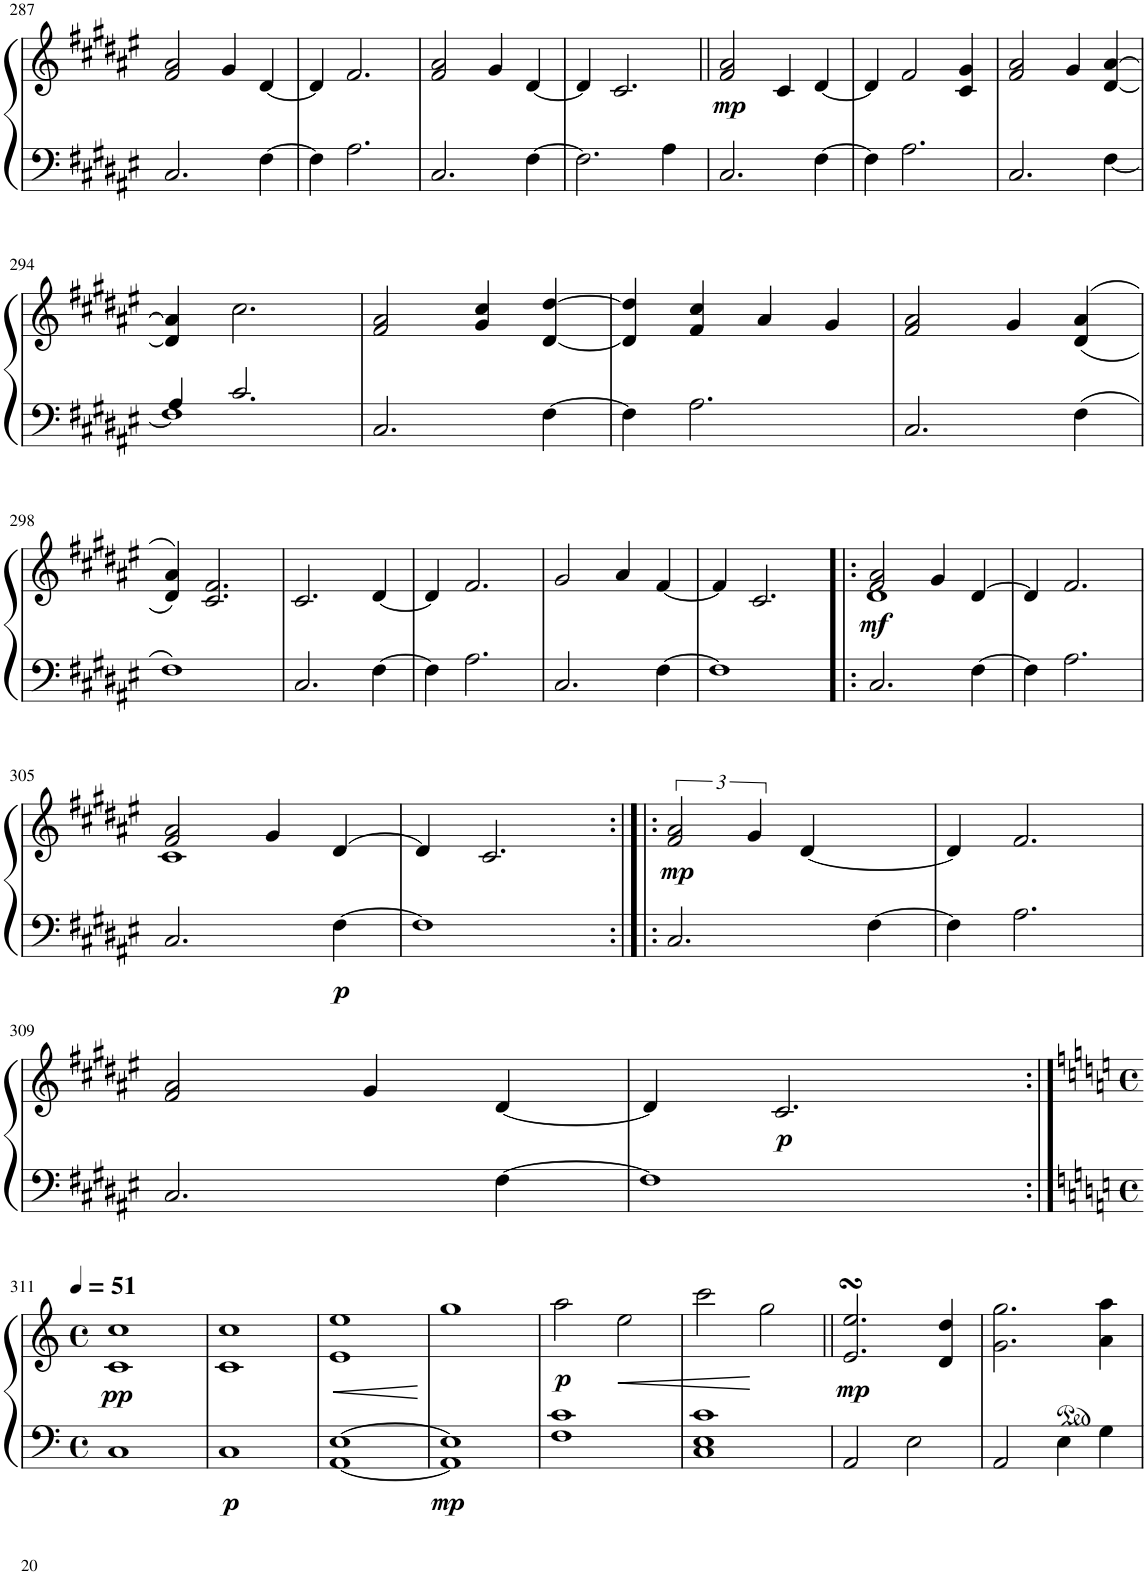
**kern	**kern	**dynam
*part1	*part1	*part1
*staff2	*staff1	*staff1/2
*I"Piano	*	*
*I'Pno	*	*
!!LO:PB:g=z
*clefF4	*clefG2	*
*k[f#c#g#d#a#e#]	*k[f#c#g#d#a#e#]	*
*M4/4	*M4/4	*
=287	=287	=287
2.C#/	2f#/ 2a#/	.
.	4g#/	.
[>4F#\	[<4d#/	.
=288	=288	=288
4F#\]	4d#/]	.
2.A#\	2.f#/	.
=289	=289	=289
2.C#/	2f#/ 2a#/	.
.	4g#/	.
[>4F#\	[<4d#/	.
=290	=290	=290
2.F#\]	4d#/]	.
.	2.c#/	.
4A#\	.	.
=291||	=291||	=291||
!	!	!LO:DY:b
2.C#/	2f#/ 2a#/	mp
.	4c#/	.
[>4F#\	[<4d#/	.
=292	=292	=292
4F#\]	4d#/]	.
2.A#\	2f#/	.
.	4c#/ 4g#/	.
=293	=293	=293
2.C#/	2f#/ 2a#/	.
.	4g#/	.
[<4F#\	[<4d#/ [>4a#/	.
!!LO:LB:g=z
=294	=294	=294
*^	*	*
1F#]	4A#/	4d#/] 4a#/]	.
.	2.c#/	2.cc#\	.
*v	*v	*	*
=295	=295	=295
2.C#/	2f#/ 2a#/	.
.	4g#/ 4cc#/	.
[>4F#\	[<4d#/ [>4dd#/	.
=296	=296	=296
4F#\]	4d#/] 4dd#/]	.
2.A#\	4f#/ 4cc#/	.
.	4a#/	.
.	4g#/	.
=297	=297	=297
2.C#/	2f#/ 2a#/	.
.	4g#/	.
4F#\	(<(>4d#/ 4a#/	.
!!LO:LB:g=z
=298	=298	=298
1F#	4d#/ 4a#/))	.
.	2.c#/ 2.f#/	.
=299	=299	=299
2.C#/	2.c#/	.
[>4F#\	[<4d#/	.
=300	=300	=300
4F#\]	4d#/]	.
2.A#\	2.f#/	.
=301	=301	=301
2.C#/	2g#/	.
.	4a#/	.
[>4F#\	[<4f#/	.
=302	=302	=302
1F#]	4f#/]	.
.	2.c#/	.
=303!|:	=303!|:	=303!|:
*	*^	*
!	!	!	!LO:DY:b
2.C#/	2f#/ 2a#/	1d#	mf
.	4g#/	.	.
[>4F#\	[>4d#/	.	.
*	*v	*v	*
=304	=304	=304
4F#\]	4d#/]	.
2.A#\	2.f#/	.
!!LO:LB:g=z
=305	=305	=305
*	*^	*
2.C#/	2f#/ 2a#/	1c#	.
.	4g#/	.	.
!	!	!	!LO:DY:b=2
[>4F#\	[>4d#/	.	p
*	*v	*v	*
=306	=306	=306
1F#]	4d#/]	.
.	2.c#/	.
=307:|!|:	=307:|!|:	=307:|!|:
!	!	!LO:DY:b
2.C#/	3f#/ 3a#/	mp
.	6g#/	.
.	[<4d#/	.
[>4F#\	4ryy	.
=308	=308	=308
4F#\]	4d#/]	.
2.A#\	2.f#/	.
!!LO:LB:g=z
=309	=309	=309
2.C#/	2f#/ 2a#/	.
.	4g#/	.
[>4F#\	[<4d#/	.
=310	=310	=310
1F#]	4d#/]	.
!	!	!LO:DY:b
.	2.c#/	p
!!LO:LB:g=z
=311:|!	=311:|!	=311:|!
*k[]	*k[]	*
*M4/4	*M4/4	*
*met(c)	*met(c)	*
*	*MM51	*
*	*^	*
!	!	!	!LO:DY:b
1C	1cc	1c	pp
=312	=312	=312	=312
!	!	!	!LO:DY:b=2
1C	1cc	1c	p
=313	=313	=313	=313
*^	*	*	*
!	!	!	!	!LO:HP:b
[>1E	[<1AA	1ee	1e	<
=314	=314	=314	=314	=314
!	!	!	!	!LO:DY:b=2
*	*	*v	*v	*
1E]	1AA]	1gg	mp
=315	=315	=315	=315
!	!	!	!LO:DY:b
1c	1F	2aa\	p
.	.	2ee\	.
=316	=316	=316	=316
1c	1C 1E	2ccc\	.
.	.	2gg\	[
*v	*v	*	*
=317||	=317||	=317||
!	!	!LO:DY:b
2AA/	2.e/sSSS 2.ee/sSSS	mp
2E\	.	.
.	4d/ 4dd/	.
=318	=318	=318
2AA/	2.g\ 2.gg\	.
4E\	.	.
4G\	4a\ 4aa\	.
=	=	=
*-	*-	*-
